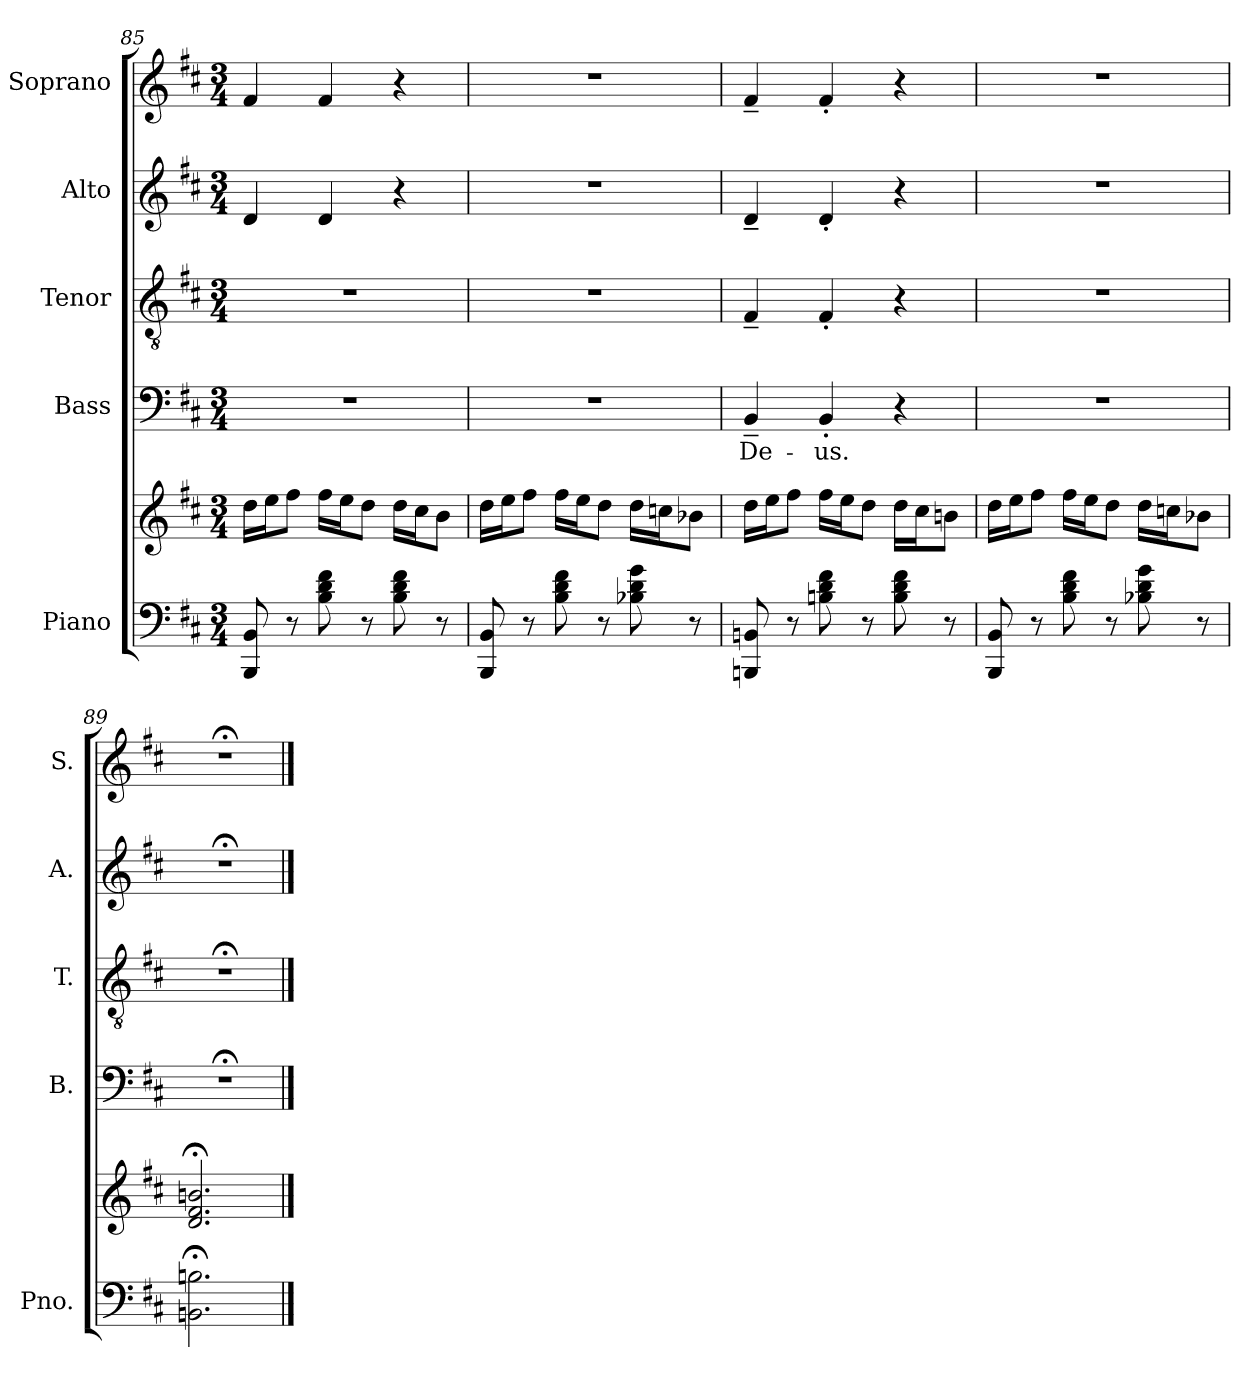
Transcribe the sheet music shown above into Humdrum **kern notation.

**kern	**kern	**kern	**text	**kern	**kern	**kern
*part5	*part5	*part4	*part4	*part3	*part2	*part1
*staff6	*staff5	*staff4	*staff4	*staff3	*staff2	*staff1
*I"Piano	*	*I"Bass	*	*I"Tenor	*I"Alto	*I"Soprano
*I'Pno.	*	*I'B.	*	*I'T.	*I'A.	*I'S.
!!LO:LB:g=z
*clefF4	*clefG2	*clefF4	*	*clefGv2	*clefG2	*clefG2
*k[f#c#]	*k[f#c#]	*k[f#c#]	*	*k[f#c#]	*k[f#c#]	*k[f#c#]
*M3/4	*M3/4	*M3/4	*	*M3/4	*M3/4	*M3/4
=85	=85	=85	=85	=85	=85	=85
8BBB/ 8BB/	16dd\LL	2.r	.	2.r	4d/	4f#/
.	16ee\J	.	.	.	.	.
8r	8ff#\J	.	.	.	.	.
8B\ 8d\ 8f#\	16ff#\LL	.	.	.	4d/	4f#/
.	16ee\J	.	.	.	.	.
8r	8dd\J	.	.	.	.	.
8B\ 8d\ 8f#\	16dd\LL	.	.	.	4r	4r
.	16cc#\J	.	.	.	.	.
8r	8b\J	.	.	.	.	.
=86	=86	=86	=86	=86	=86	=86
8BBB/ 8BB/	16dd\LL	2.r	.	2.r	2.r	2.r
.	16ee\J	.	.	.	.	.
8r	8ff#\J	.	.	.	.	.
8B\ 8d\ 8f#\	16ff#\LL	.	.	.	.	.
.	16ee\J	.	.	.	.	.
8r	8dd\J	.	.	.	.	.
8B-X\ 8d\ 8g\	16dd\LL	.	.	.	.	.
.	16ccn\J	.	.	.	.	.
8r	8b-X\J	.	.	.	.	.
=87	=87	=87	=87	=87	=87	=87
!	!	!	!LO:LY:b	!	!	!
8BBBn/ 8BBn/	16dd\LL	4BB~/	De-	4F#~/	4d~/	4f#~/
.	16ee\J	.	.	.	.	.
8r	8ff#\J	.	.	.	.	.
!	!	!	!LO:LY:b	!	!	!
8Bn\ 8d\ 8f#\	16ff#\LL	4BB'/	-us.	4F#'/	4d'/	4f#'/
.	16ee\J	.	.	.	.	.
8r	8dd\J	.	.	.	.	.
8B\ 8d\ 8f#\	16dd\LL	4r	.	4r	4r	4r
.	16cc#\J	.	.	.	.	.
8r	8bn\J	.	.	.	.	.
=88	=88	=88	=88	=88	=88	=88
8BBB/ 8BB/	16dd\LL	2.r	.	2.r	2.r	2.r
.	16ee\J	.	.	.	.	.
8r	8ff#\J	.	.	.	.	.
8B\ 8d\ 8f#\	16ff#\LL	.	.	.	.	.
.	16ee\J	.	.	.	.	.
8r	8dd\J	.	.	.	.	.
8B-X\ 8d\ 8g\	16dd\LL	.	.	.	.	.
.	16ccn\J	.	.	.	.	.
8r	8b-X\J	.	.	.	.	.
=89	=89	=89	=89	=89	=89	=89
2.BBn\;< 2.Bn\;<	2.d/;< 2.f#/;< 2.bn/;<	2.r;<	.	2.r;<	2.r;<	2.r;<
==	==	==	==	==	==	==
*-	*-	*-	*-	*-	*-	*-
